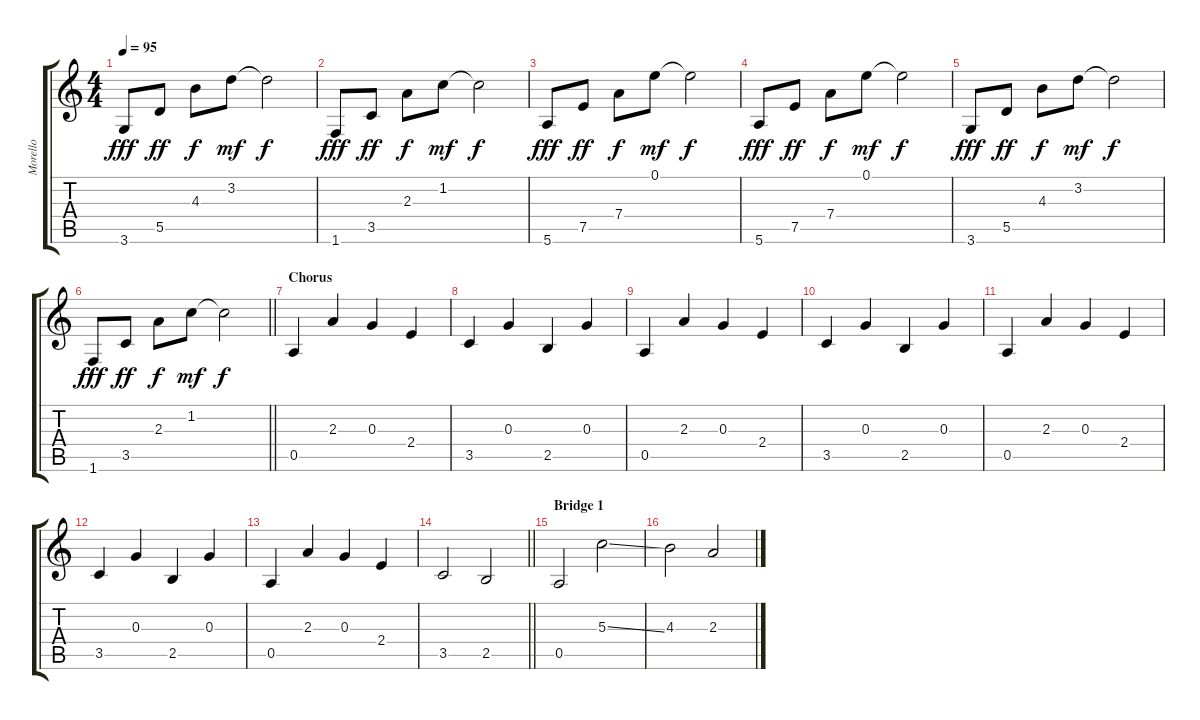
\track ("Morello" "Morello") {instrument electricguitarclean}
\staff {score tabs}
\tuning (E4 B3 G3 D3 A2 E2) {hide}
\ts (4 4)
\tempo 95
\clef g2
\ks c
3.6.8{dy fff} 5.5.8{dy ff} 4.3.8{dy f} 3.2.8{dy mf} 3.2{t}.2{dy f} |
1.6.8{dy fff} 3.5.8{dy ff} 2.3.8{dy f} 1.2.8{dy mf} 1.2{t}.2{dy f} |
5.6.8{dy fff} 7.5.8{dy ff} 7.4.8{dy f} 0.1.8{dy mf} 0.1{t}.2{dy f} |
5.6.8{dy fff} 7.5.8{dy ff} 7.4.8{dy f} 0.1.8{dy mf} 0.1{t}.2{dy f} |
3.6.8{dy fff} 5.5.8{dy ff} 4.3.8{dy f} 3.2.8{dy mf} 3.2{t}.2{dy f} |
\barLineRight lightlight
1.6.8{dy fff} 3.5.8{dy ff} 2.3.8{dy f} 1.2.8{dy mf} 1.2{t}.2{dy f} |
\section ("" "Chorus")
0.5.4 2.3.4 0.3.4 2.4.4 |
3.5.4 0.3.4 2.5.4 0.3.4 |
0.5.4 2.3.4 0.3.4 2.4.4 |
3.5.4 0.3.4 2.5.4 0.3.4 |
0.5.4 2.3.4 0.3.4 2.4.4 |
3.5.4 0.3.4 2.5.4 0.3.4 |
0.5.4 2.3.4 0.3.4 2.4.4 |
\barLineRight lightlight
3.5.2 2.5.2 |
\section ("" "Bridge 1")
0.5.2{instrument overdrivenguitar} 5.3{ss}.2 |
4.3.2 2.3.2
